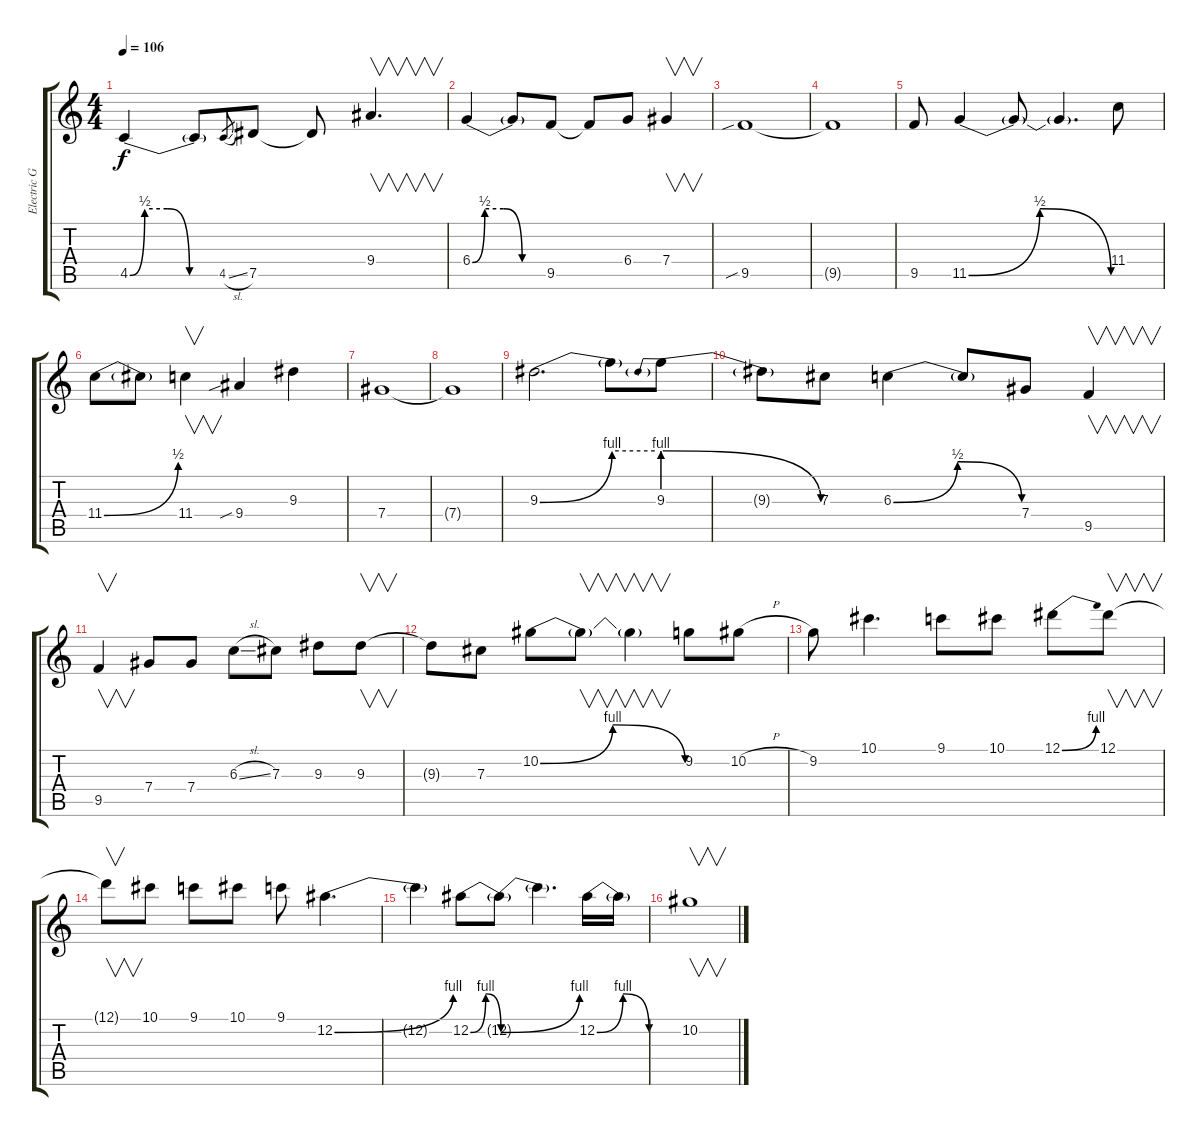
\track ("Electric Guitar (w/dist.)" "Electric G") {instrument distortionguitar}
\staff {score tabs}
\tuning (Eb4 Bb3 Gb3 Db3 Ab2 Eb2) {hide}
\ts (4 4)
\tempo 106
\clef g2
\ks c
4.5{be (custom 0 0 10 2 25 2 40 0 60 0)}.4{dy f} 4.5{t}.8 4.5{sl}.8{gr} 7.5.8 7.5{t}.8 9.4.4{v d} |
6.4{be (custom 0 0 10 2 25 2 40 0 60 0)}.4 6.4{t}.8 9.5.8 9.5{t}.8 6.4.8 7.4.4{v} |
9.5{sib}.1 |
9.5{t}.1 |
9.5.8 11.5{be (bendrelease 0 0 17 2 17 2 60 0)}.4 11.5{t}.8 11.5{t}.4{d} 11.4.8 |
11.4{be (bend 0 0 60 2)}.8 11.4{t}.8 11.4.4{v} 9.4{sib}.4 9.3.4 |
7.4.1 |
7.4{t}.1 |
9.3{be (bend 0 0 60 4)}.2{d} 9.3{be (hold 0 4 60 4) t}.8 9.3{be (prebendrelease 0 4 60 0)}.8 |
9.3{t}.8 7.3.8 6.3{be (bendrelease 0 0 10 2 25 2 60 0)}.4 6.3{t}.8 7.4.8 9.5.4{v} |
9.5.4{v} 7.4.8 7.4.8 6.3{sl}.8 7.3.8 9.3.8 9.3.8{v} |
9.3{t}.8 7.3.8 10.2{be (bendrelease 0 0 25 4 25 4 60 0)}.8 10.2{t}.8{v} 10.2{t}.4{v} 9.2.8 10.2{h}.8 |
9.2.8 10.1.4{d} 9.1.8 10.1.8 12.1{be (bend 0 0 60 4)}.8 12.1.8{v} |
12.1{t}.8{v} 10.1.8 9.1.8 10.1.8 9.1.8 12.2{be (bend 0 0 60 4)}.4{d} |
12.2{t}.4 12.2{be (bendrelease 0 0 25 4 25 4 60 0)}.8 12.2{be (bend 0 0 60 4) t}.8 12.2{t}.4{d} 12.2{be (bendrelease 0 0 25 4 25 4 60 0)}.16 12.2{t}.16 |
10.2.1{v}
